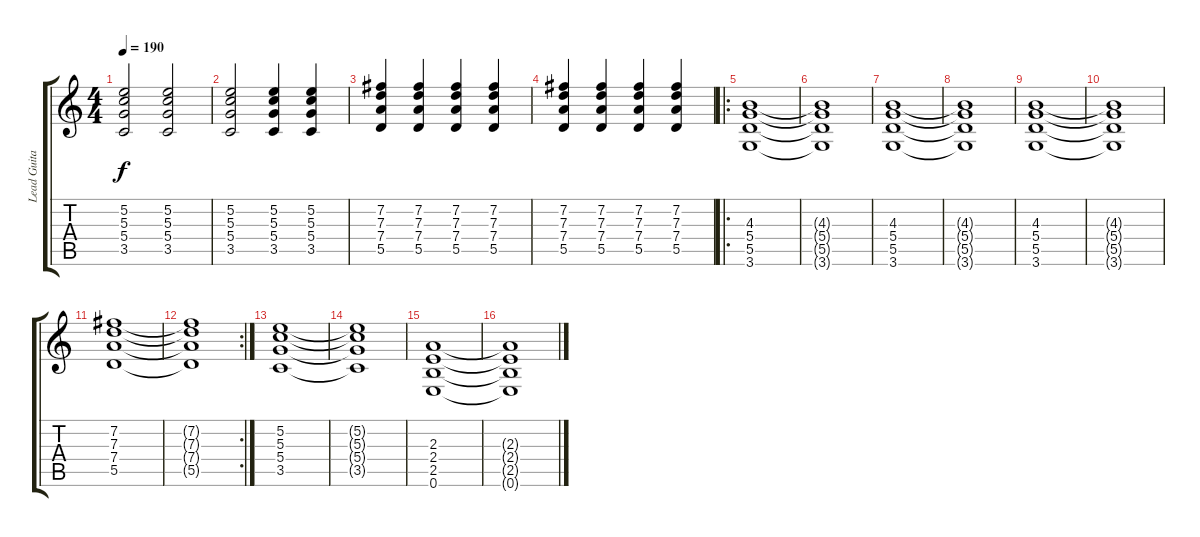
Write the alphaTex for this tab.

\track ("Lead Guitar" "Lead Guita") {instrument distortionguitar}
\staff {score tabs}
\tuning (E4 B3 G3 D3 A2 E2) {hide}
\ts (4 4)
\tempo 190
\clef g2
\ks c
(5.2 5.3 5.4 3.5).2{dy f} (5.2 5.3 5.4 3.5).2 |
(5.2 5.3 5.4 3.5).2 (5.2 5.3 5.4 3.5).4 (5.2 5.3 5.4 3.5).4 |
(7.2 7.3 7.4 5.5).4 (7.2 7.3 7.4 5.5).4 (7.2 7.3 7.4 5.5).4 (7.2 7.3 7.4 5.5).4 |
(7.2 7.3 7.4 5.5).4 (7.2 7.3 7.4 5.5).4 (7.2 7.3 7.4 5.5).4 (7.2 7.3 7.4 5.5).4 |
\ro
(4.3 5.4 5.5 3.6).1 |
(4.3{t} 5.4{t} 5.5{t} 3.6{t}).1 |
(4.3 5.4 5.5 3.6).1 |
(4.3{t} 5.4{t} 5.5{t} 3.6{t}).1 |
(4.3 5.4 5.5 3.6).1 |
(4.3{t} 5.4{t} 5.5{t} 3.6{t}).1 |
(7.2 7.3 7.4 5.5).1 |
\rc 2
(7.2{t} 7.3{t} 7.4{t} 5.5{t}).1 |
(5.2 5.3 5.4 3.5).1 |
(5.2{t} 5.3{t} 5.4{t} 3.5{t}).1 |
(2.3 2.4 2.5 0.6).1 |
(2.3{t} 2.4{t} 2.5{t} 0.6{t}).1
